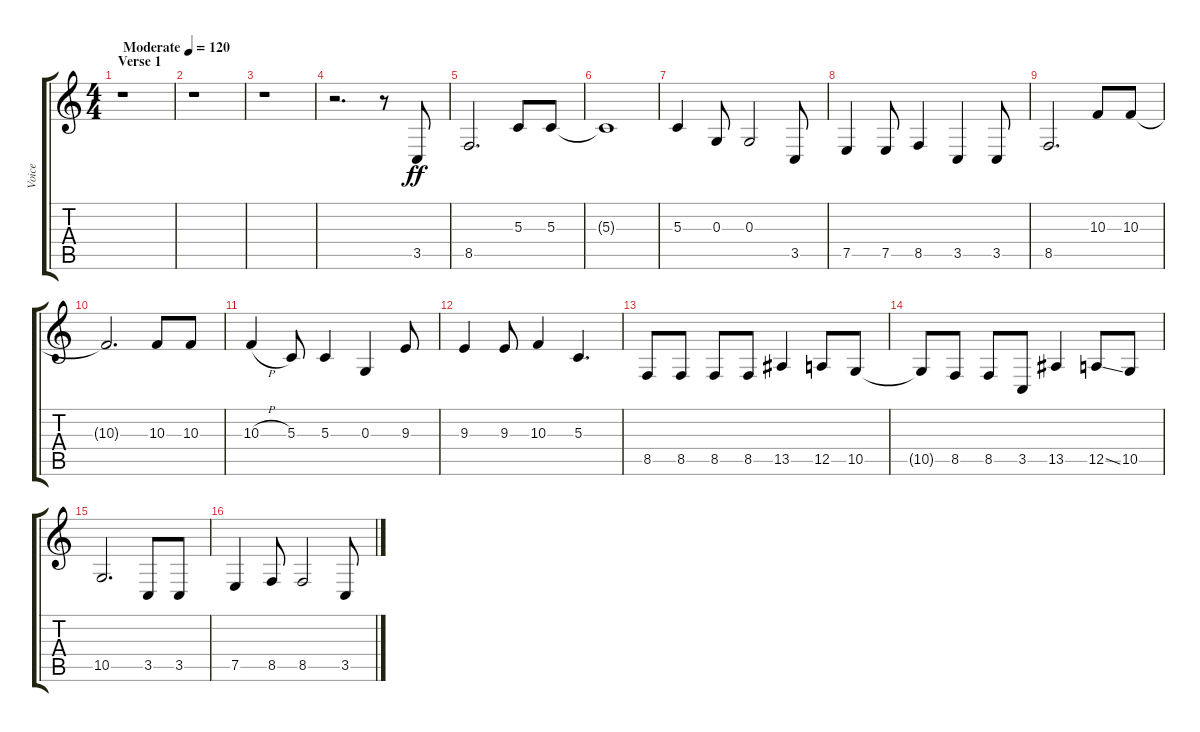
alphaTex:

\track ("Voice" "Voice") {instrument stringensemble1}
\staff {score tabs}
\tuning (E4 B3 G3 D3 A2 E2) {hide}
\ts (4 4)
\section ("" "Verse 1")
\tempo (120 "Moderate")
\clef g2
\ks c
r.1{dy ff instrument stringensemble1} |
r.1 |
r.1 |
r.2{d} r.8 3.5.8 |
8.5.2{d} 5.3.8 5.3.8 |
5.3{t}.1 |
5.3.4 0.3.8 0.3.2 3.5.8 |
7.5.4 7.5.8 8.5.4 3.5.4 3.5.8 |
8.5.2{d} 10.3.8 10.3.8 |
10.3{t}.2{d} 10.3.8 10.3.8 |
10.3{h}.4 5.3.8 5.3.4 0.3.4 9.3.8 |
9.3.4 9.3.8 10.3.4 5.3.4{d} |
8.5.8 8.5.8 8.5.8 8.5.8 13.5.4 12.5.8 10.5.8 |
10.5{t}.8 8.5.8 8.5.8 3.5.8 13.5.4 12.5{ss}.8 10.5.8 |
10.5.2{d} 3.5.8 3.5.8 |
7.5.4 8.5.8 8.5.2 3.5.8
